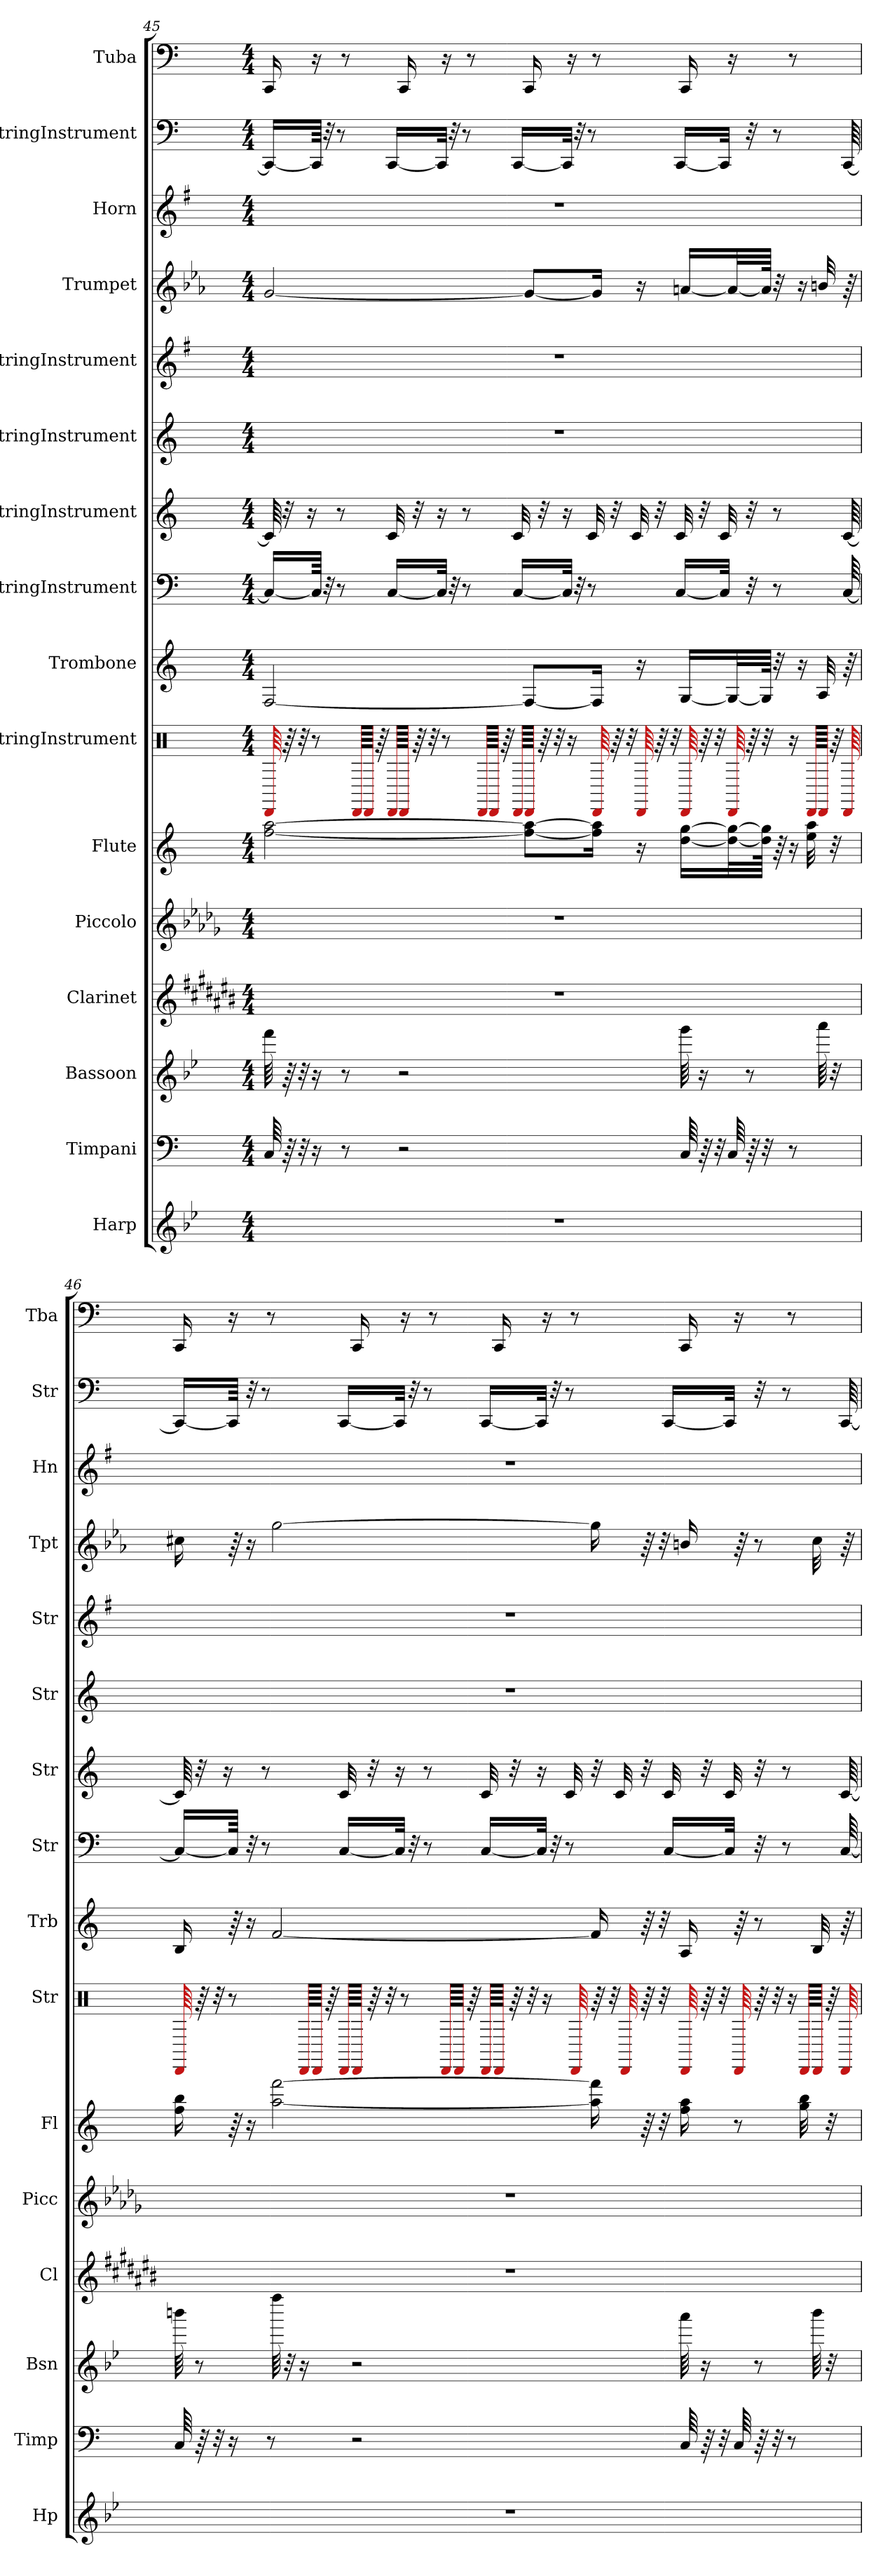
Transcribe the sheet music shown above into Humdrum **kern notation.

**kern	**kern	**kern	**kern	**kern	**kern	**kern	**kern	**kern	**kern	**kern	**kern	**kern	**kern	**kern	**kern
*part16	*part15	*part14	*part13	*part12	*part11	*part10	*part9	*part8	*part7	*part6	*part5	*part4	*part3	*part2	*part1
*staff16	*staff15	*staff14	*staff13	*staff12	*staff11	*staff10	*staff9	*staff8	*staff7	*staff6	*staff5	*staff4	*staff3	*staff2	*staff1
*I"Harp	*I"Timpani	*I"Bassoon	*I"Clarinet	*I"Piccolo	*I"Flute	*I"StringInstrument	*I"Trombone	*I"StringInstrument	*I"StringInstrument	*I"StringInstrument	*I"StringInstrument	*I"Trumpet	*I"Horn	*I"StringInstrument	*I"Tuba
*I'Hp	*I'Timp	*I'Bsn	*I'Cl	*I'Picc	*I'Fl	*I'Str	*I'Trb	*I'Str	*I'Str	*I'Str	*I'Str	*I'Tpt	*I'Hn	*I'Str	*I'Tba
!!LO:PB:g=z
*clefG2	*clefF4	*clefG2	*clefG2	*clefG2	*clefG2	*clefX	*clefG2	*clefF4	*clefG2	*clefG2	*clefG2	*clefG2	*clefG2	*clefF4	*clefF4
*	*	*	*ITrd1c2	*ITrd-7c-12	*	*	*	*	*	*	*	*ITrd1c2	*ITrd4c7	*	*
*k[b-e-]	*k[]	*k[b-e-]	*k[f#c#g#d#a#]	*k[b-e-a-d-g-]	*k[]	*k[]	*k[]	*k[]	*k[]	*k[]	*k[f#]	*k[b-e-a-d-g-]	*k[]	*k[]	*k[]
*M4/4	*M4/4	*M4/4	*M4/4	*M4/4	*M4/4	*M4/4	*M4/4	*M4/4	*M4/4	*M4/4	*M4/4	*M4/4	*M4/4	*M4/4	*M4/4
=45	=45	=45	=45	=45	=45	=45	=45	=45	=45	=45	=45	=45	=45	=45	=45
1r	64C/	64fff\	1r	1r	[2ff\ [2aa\	64DD/	[2F/	16C/LL_	64c/]	1r	1r	[2f/	1r	16CC/LL_	16CC/
.	64r	64r	.	.	.	64r	.	.	32r	.	.	.	.	.	.
.	32r	32r	.	.	.	32r	.	.	.	.	.	.	.	.	.
.	.	.	.	.	.	.	.	.	16r	.	.	.	.	.	.
.	16r	16r	.	.	.	8r	.	64C/JJkk]	.	.	.	.	.	64CC/JJkk]	16r
.	.	.	.	.	.	.	.	32r	.	.	.	.	.	32r	.
.	.	.	.	.	.	.	.	8r	8r	.	.	.	.	8r	.
.	8r	8r	.	.	.	.	.	.	.	.	.	.	.	.	8r
.	.	.	.	.	.	64DD/LLLL	.	.	.	.	.	.	.	.	.
.	.	.	.	.	.	64DD/JJJJ	.	.	.	.	.	.	.	.	.
.	.	.	.	.	.	64r	.	.	.	.	.	.	.	.	.
.	.	.	.	.	.	64DD/LLLL	.	[16C/LL	32c/	.	.	.	.	[16CC/LL	.
.	2r	2r	.	.	.	64DD/JJJJ	.	.	.	.	.	.	.	.	16CC/
.	.	.	.	.	.	64r	.	.	32r	.	.	.	.	.	.
.	.	.	.	.	.	32r	.	.	.	.	.	.	.	.	.
.	.	.	.	.	.	.	.	32C/JJk]	16r	.	.	.	.	32CC/JJk]	.
.	.	.	.	.	.	8r	.	.	.	.	.	.	.	.	16r
.	.	.	.	.	.	.	.	32r	.	.	.	.	.	32r	.
.	.	.	.	.	.	.	.	8r	8r	.	.	.	.	8r	.
.	.	.	.	.	.	.	.	.	.	.	.	.	.	.	8r
.	.	.	.	.	.	64DD/LLLL	.	.	.	.	.	.	.	.	.
.	.	.	.	.	.	64DD/JJJJ	.	.	.	.	.	.	.	.	.
.	.	.	.	.	.	64r	.	.	.	.	.	.	.	.	.
.	.	.	.	.	.	64DD/LLLL	.	[16C/LL	32c/	.	.	.	.	[16CC/LL	.
.	.	.	.	.	8ff\_ 8aa\_L	64DD/JJJJ	8F/L_	.	.	.	.	8f/L_	.	.	16CC/
.	.	.	.	.	.	64r	.	.	32r	.	.	.	.	.	.
.	.	.	.	.	.	32r	.	.	.	.	.	.	.	.	.
.	.	.	.	.	.	.	.	32C/JJk]	16r	.	.	.	.	32CC/JJk]	.
.	.	.	.	.	.	16r	.	.	.	.	.	.	.	.	16r
.	.	.	.	.	.	.	.	32r	.	.	.	.	.	32r	.
.	.	.	.	.	.	.	.	8r	32c/	.	.	.	.	8r	.
.	.	.	.	.	16ff\] 16aa\]Jk	64DD/	16F/Jk]	.	.	.	.	16f/Jk]	.	.	8r
.	.	.	.	.	.	64r	.	.	32r	.	.	.	.	.	.
.	.	.	.	.	.	32r	.	.	.	.	.	.	.	.	.
.	.	.	.	.	.	.	.	.	32c/	.	.	.	.	.	.
.	.	.	.	.	16r	64DD/	16r	.	.	.	.	16r	.	.	.
.	.	.	.	.	.	64r	.	.	32r	.	.	.	.	.	.
.	.	.	.	.	.	32r	.	.	.	.	.	.	.	.	.
.	.	.	.	.	.	.	.	[16C/LL	32c/	.	.	.	.	[16CC/LL	.
.	64C/	64ggg\	.	.	[16dd\ [16gg\LL	64DD/	[16G/LL	.	.	.	.	[16gn/LL	.	.	16CC/
.	64r	16r	.	.	.	64r	.	.	32r	.	.	.	.	.	.
.	32r	.	.	.	.	32r	.	.	.	.	.	.	.	.	.
.	.	.	.	.	.	.	.	32C/JJk]	32c/	.	.	.	.	32CC/JJk]	.
.	64C/	.	.	.	32dd\_ 32gg\_L	64DD/	32G/L_	.	.	.	.	32g/L_	.	.	16r
.	64r	8r	.	.	.	64r	.	32r	32r	.	.	.	.	32r	.
.	32r	.	.	.	64dd\] 64gg\]JJJk	32r	64G/JJJk]	.	.	.	.	64g/JJJk]	.	.	.
.	.	.	.	.	64r	.	32r	8r	8r	.	.	32r	.	8r	.
.	8r	.	.	.	16r	16r	.	.	.	.	.	.	.	.	8r
.	.	.	.	.	.	.	16r	.	.	.	.	16r	.	.	.
.	.	.	.	.	32ee\ 32aa\	64DD/LLLL	.	.	.	.	.	.	.	.	.
.	.	64aaa\	.	.	.	64DD/JJJJ	32A/	.	.	.	.	32an/	.	.	.
.	.	32r	.	.	32r	64r	.	.	.	.	.	.	.	.	.
.	.	.	.	.	.	64DD/	64r	[64C/	[64c/	.	.	64r	.	[64CC/	.
!!LO:PB:g=z
=46	=46	=46	=46	=46	=46	=46	=46	=46	=46	=46	=46	=46	=46	=46	=46
1r	64C/	64bbbn\	1r	1r	16ff\ 16bb\	64DD/	16B/	16C/LL_	64c/]	1r	1r	16bn\	1r	16CC/LL_	16CC/
.	64r	8r	.	.	.	64r	.	.	32r	.	.	.	.	.	.
.	32r	.	.	.	.	32r	.	.	.	.	.	.	.	.	.
.	.	.	.	.	.	.	.	.	16r	.	.	.	.	.	.
.	16r	.	.	.	64r	8r	64r	64C/JJkk]	.	.	.	64r	.	64CC/JJkk]	16r
.	.	.	.	.	16r	.	16r	32r	.	.	.	16r	.	32r	.
.	.	.	.	.	.	.	.	8r	8r	.	.	.	.	8r	.
.	8r	.	.	.	.	.	.	.	.	.	.	.	.	.	8r
.	.	64ffff\	.	.	[2aa\ [2fff\	.	[2f/	.	.	.	.	[2ff\	.	.	.
.	.	32r	.	.	.	.	.	.	.	.	.	.	.	.	.
.	.	16r	.	.	.	64DD/LLLL	.	.	.	.	.	.	.	.	.
.	.	.	.	.	.	64DD/JJJJ	.	.	.	.	.	.	.	.	.
.	.	.	.	.	.	64r	.	.	.	.	.	.	.	.	.
.	.	.	.	.	.	64DD/LLLL	.	[16C/LL	32c/	.	.	.	.	[16CC/LL	.
.	2r	2r	.	.	.	64DD/JJJJ	.	.	.	.	.	.	.	.	16CC/
.	.	.	.	.	.	64r	.	.	32r	.	.	.	.	.	.
.	.	.	.	.	.	32r	.	.	.	.	.	.	.	.	.
.	.	.	.	.	.	.	.	32C/JJk]	16r	.	.	.	.	32CC/JJk]	.
.	.	.	.	.	.	8r	.	.	.	.	.	.	.	.	16r
.	.	.	.	.	.	.	.	32r	.	.	.	.	.	32r	.
.	.	.	.	.	.	.	.	8r	8r	.	.	.	.	8r	.
.	.	.	.	.	.	.	.	.	.	.	.	.	.	.	8r
.	.	.	.	.	.	64DD/LLLL	.	.	.	.	.	.	.	.	.
.	.	.	.	.	.	64DD/JJJJ	.	.	.	.	.	.	.	.	.
.	.	.	.	.	.	64r	.	.	.	.	.	.	.	.	.
.	.	.	.	.	.	64DD/LLLL	.	[16C/LL	32c/	.	.	.	.	[16CC/LL	.
.	.	.	.	.	.	64DD/JJJJ	.	.	.	.	.	.	.	.	16CC/
.	.	.	.	.	.	64r	.	.	32r	.	.	.	.	.	.
.	.	.	.	.	.	32r	.	.	.	.	.	.	.	.	.
.	.	.	.	.	.	.	.	32C/JJk]	16r	.	.	.	.	32CC/JJk]	.
.	.	.	.	.	.	16r	.	.	.	.	.	.	.	.	16r
.	.	.	.	.	.	.	.	32r	.	.	.	.	.	32r	.
.	.	.	.	.	.	.	.	8r	32c/	.	.	.	.	8r	.
.	.	.	.	.	.	64DD/	.	.	.	.	.	.	.	.	8r
.	.	.	.	.	16aa\] 16fff\]	64r	16f/]	.	32r	.	.	16ff\]	.	.	.
.	.	.	.	.	.	32r	.	.	.	.	.	.	.	.	.
.	.	.	.	.	.	.	.	.	32c/	.	.	.	.	.	.
.	.	.	.	.	.	64DD/	.	.	.	.	.	.	.	.	.
.	.	.	.	.	64r	64r	64r	.	32r	.	.	64r	.	.	.
.	.	.	.	.	32r	32r	32r	.	.	.	.	32r	.	.	.
.	.	.	.	.	.	.	.	[16C/LL	32c/	.	.	.	.	[16CC/LL	.
.	64C/	64aaa\	.	.	16ff\ 16aa\	64DD/	16A/	.	.	.	.	16an/	.	.	16CC/
.	64r	16r	.	.	.	64r	.	.	32r	.	.	.	.	.	.
.	32r	.	.	.	.	32r	.	.	.	.	.	.	.	.	.
.	.	.	.	.	.	.	.	32C/JJk]	32c/	.	.	.	.	32CC/JJk]	.
.	64C/	.	.	.	8r	64DD/	64r	.	.	.	.	64r	.	.	16r
.	64r	8r	.	.	.	64r	8r	32r	32r	.	.	8r	.	32r	.
.	32r	.	.	.	.	32r	.	.	.	.	.	.	.	.	.
.	.	.	.	.	.	.	.	8r	8r	.	.	.	.	8r	.
.	8r	.	.	.	.	16r	.	.	.	.	.	.	.	.	8r
.	.	.	.	.	32gg\ 32bb\	64DD/LLLL	.	.	.	.	.	.	.	.	.
.	.	64bbb\	.	.	.	64DD/JJJJ	32B/	.	.	.	.	32b\	.	.	.
.	.	32r	.	.	32r	64r	.	.	.	.	.	.	.	.	.
.	.	.	.	.	.	64DD/	64r	[64C/	[64c/	.	.	64r	.	[64CC/	.
=	=	=	=	=	=	=	=	=	=	=	=	=	=	=	=
*-	*-	*-	*-	*-	*-	*-	*-	*-	*-	*-	*-	*-	*-	*-	*-
